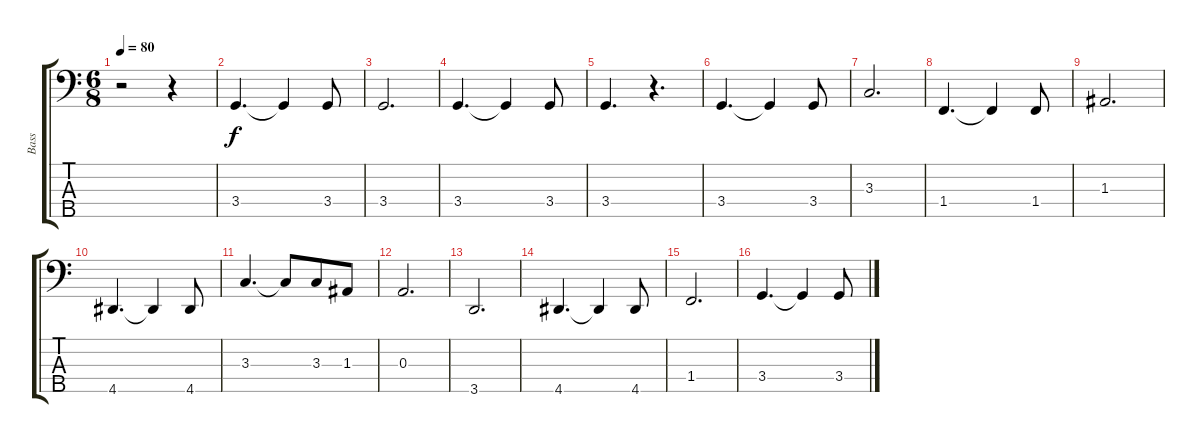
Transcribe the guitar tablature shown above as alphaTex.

\track ("Bass" "Bass") {instrument electricbassfinger}
\staff {score tabs}
\tuning (G2 D2 A1 E1 B0) {hide}
\ts (6 8)
\tempo 80
\clef f4
\ks c
r.2{dy f instrument electricbassfinger} r.4 |
3.4.4{d} 3.4{t}.4 3.4.8 |
3.4.2{d} |
3.4.4{d} 3.4{t}.4 3.4.8 |
3.4.4{d} r.4{d} |
3.4.4{d} 3.4{t}.4 3.4.8 |
3.3.2{d} |
1.4.4{d} 1.4{t}.4 1.4.8 |
1.3.2{d} |
4.5.4{d} 4.5{t}.4 4.5.8 |
3.3.4{d} 3.3{t}.8 3.3.8 1.3.8 |
0.3.2{d} |
3.5.2{d} |
4.5.4{d} 4.5{t}.4 4.5.8 |
1.4.2{d} |
3.4.4{d} 3.4{t}.4 3.4.8
